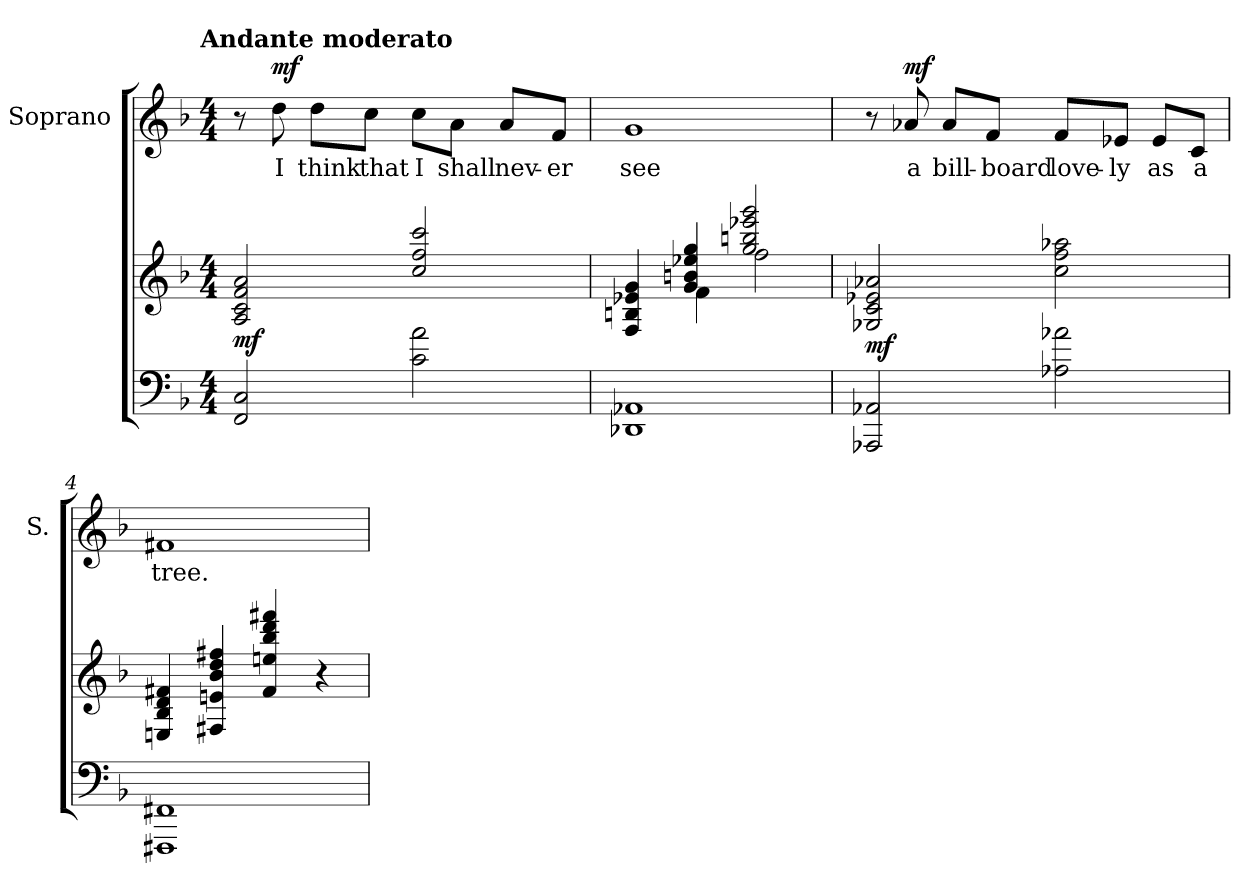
**kern	**kern	**dynam	**kern	**text	**dynam
*part2	*part2	*part2	*part1	*part1	*part1
*staff3	*staff2	*staff2/3	*staff1	*staff1	*staff1
*	*	*	*I"Soprano	*	*
*	*	*	*I'S.	*	*
*clefF4	*clefG2	*	*clefG2	*	*
*k[b-]	*k[b-]	*	*k[b-]	*	*
!!LO:TX:omd:t=Andante moderato
*M4/4	*M4/4	*	*M4/4	*	*
*MM92	*MM92	*	*MM92	*	*
=1	=1	=1	=1	=1	=1
!	!	!LO:DY:b	!	!	!
2FF/ 2C/	2A/ 2c/ 2f/ 2a/	mf	8r	.	.
!	!	!	!	!	!LO:DY:a
.	.	.	8dd\	I	mf
.	.	.	8dd\L	think	.
.	.	.	8cc\J	that	.
2c\ 2a\	2cc/ 2ff/ 2ccc/	.	8cc\L	I	.
.	.	.	8a\J	shall	.
.	.	.	8a/L	nev-	.
.	.	.	8f/J	-er	.
=2	=2	=2	=2	=2	=2
*	*^	*	*	*	*
1DD-X 1AA-X	4F/ 4Bn/ 4e-X/ 4g/	4ryy	.	1g	see	.
.	4g/ 4bn/ 4ee-X/ 4gg/	4f\	.	.	.	.
.	2gg/ 2bbn/ 2eee-X/ 2ggg/	2ff\	.	.	.	.
=3	=3	=3	=3	=3	=3	=3
!	!	!	!LO:DY:b	!	!	!
*	*v	*v	*	*	*	*
2AAA-X/ 2AA-X/	2G-X/ 2c/ 2e-X/ 2a-X/	mf	8r	.	.
!	!	!	!	!	!LO:DY:a
.	.	.	8a-X/	a	mf
.	.	.	8a-/L	bill-	.
.	.	.	8f/J	-board	.
2A-X\ 2a-X\	2cc\ 2ff\ 2aa-X\	.	8f/L	love-	.
.	.	.	8e-X/J	-ly	.
.	.	.	8e-/L	as	.
.	.	.	8c/J	a	.
=4	=4	=4	=4	=4	=4
1FFF#X 1FF#X	4B-/ 4d/ 4f#X/ 4En/	.	1f#X	tree.	.
.	4F#X/ 4en/ 4b-/ 4dd/ 4ff#X/	.	.	.	.
.	4f#/ 4een/ 4bb-/ 4ddd/ 4fff#X/	.	.	.	.
.	4r	.	.	.	.
=	=	=	=	=	=
*-	*-	*-	*-	*-	*-
